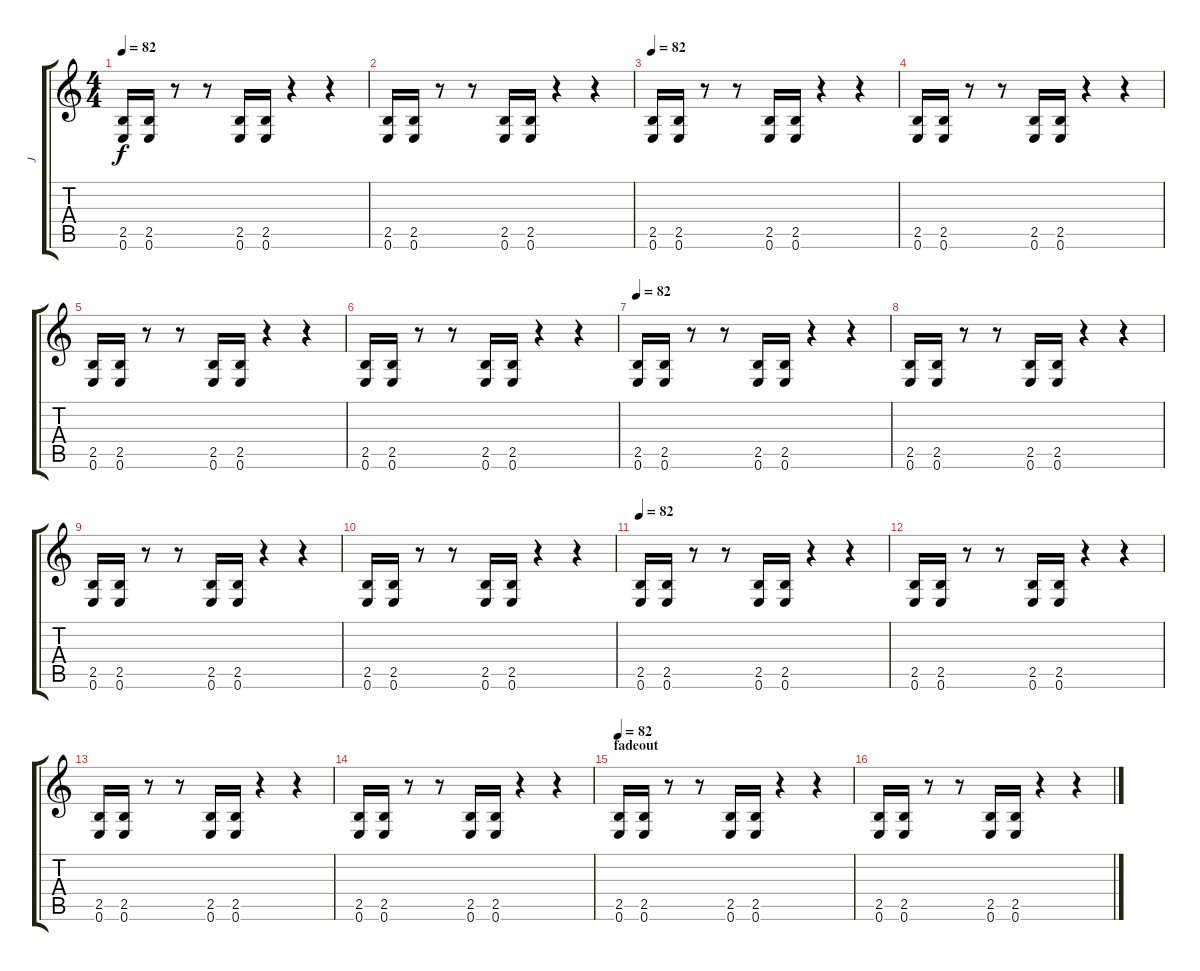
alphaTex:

\track ("J" "J") {instrument distortionguitar}
\staff {score tabs}
\tuning (E4 B3 G3 D3 A2 E2) {hide}
\ts (4 4)
\tempo 82
\clef g2
\ks c
(2.5 0.6).16{dy f} (2.5 0.6).16 r.8 r.8 (2.5 0.6).16 (2.5 0.6).16 r.4 r.4 |
(2.5 0.6).16 (2.5 0.6).16 r.8 r.8 (2.5 0.6).16 (2.5 0.6).16 r.4 r.4 |
\tempo 82
(2.5 0.6).16 (2.5 0.6).16 r.8 r.8 (2.5 0.6).16 (2.5 0.6).16 r.4 r.4 |
(2.5 0.6).16 (2.5 0.6).16 r.8 r.8 (2.5 0.6).16 (2.5 0.6).16 r.4 r.4 |
(2.5 0.6).16 (2.5 0.6).16 r.8 r.8 (2.5 0.6).16 (2.5 0.6).16 r.4 r.4 |
(2.5 0.6).16 (2.5 0.6).16 r.8 r.8 (2.5 0.6).16 (2.5 0.6).16 r.4 r.4 |
\tempo 82
(2.5 0.6).16 (2.5 0.6).16 r.8 r.8 (2.5 0.6).16 (2.5 0.6).16 r.4 r.4 |
(2.5 0.6).16 (2.5 0.6).16 r.8 r.8 (2.5 0.6).16 (2.5 0.6).16 r.4 r.4 |
(2.5 0.6).16 (2.5 0.6).16 r.8 r.8 (2.5 0.6).16 (2.5 0.6).16 r.4 r.4 |
(2.5 0.6).16 (2.5 0.6).16 r.8 r.8 (2.5 0.6).16 (2.5 0.6).16 r.4 r.4 |
\tempo 82
(2.5 0.6).16 (2.5 0.6).16 r.8 r.8 (2.5 0.6).16 (2.5 0.6).16 r.4 r.4 |
(2.5 0.6).16 (2.5 0.6).16 r.8 r.8 (2.5 0.6).16 (2.5 0.6).16 r.4 r.4 |
(2.5 0.6).16 (2.5 0.6).16 r.8 r.8 (2.5 0.6).16 (2.5 0.6).16 r.4 r.4 |
(2.5 0.6).16 (2.5 0.6).16 r.8 r.8 (2.5 0.6).16 (2.5 0.6).16 r.4 r.4 |
\section ("" "fadeout")
\tempo 82
(2.5 0.6).16{volume 0} (2.5 0.6).16 r.8 r.8 (2.5 0.6).16 (2.5 0.6).16 r.4 r.4 |
(2.5 0.6).16 (2.5 0.6).16 r.8 r.8 (2.5 0.6).16 (2.5 0.6).16 r.4 r.4
